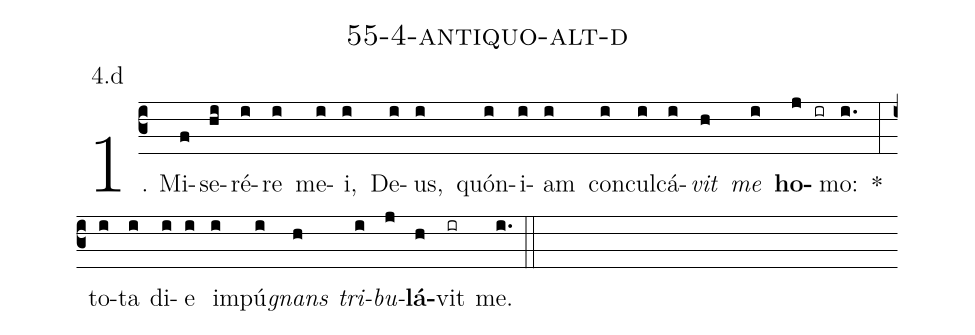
name: 55-4-antiquo-alt-d;
annotation: 4.d;
%%
(c3)1. Mi(f)se(hi)ré(i)re(i) me(i)i,(i) De(i)us,(i) quón(i)i(i)am(i) con(i)cul(i)cá(i)<i>vit</i>(h) <i>me</i>(i) <b>ho</b>(j ir)mo:(i.) *(:) to(i)ta(i) di(i)e(i) im(i)pú(i)<i>gnans</i>(h) <i>tri</i>(i)<i>bu</i>(j)<b>lá</b>(h)vit(ir) me.(i.) (::)
